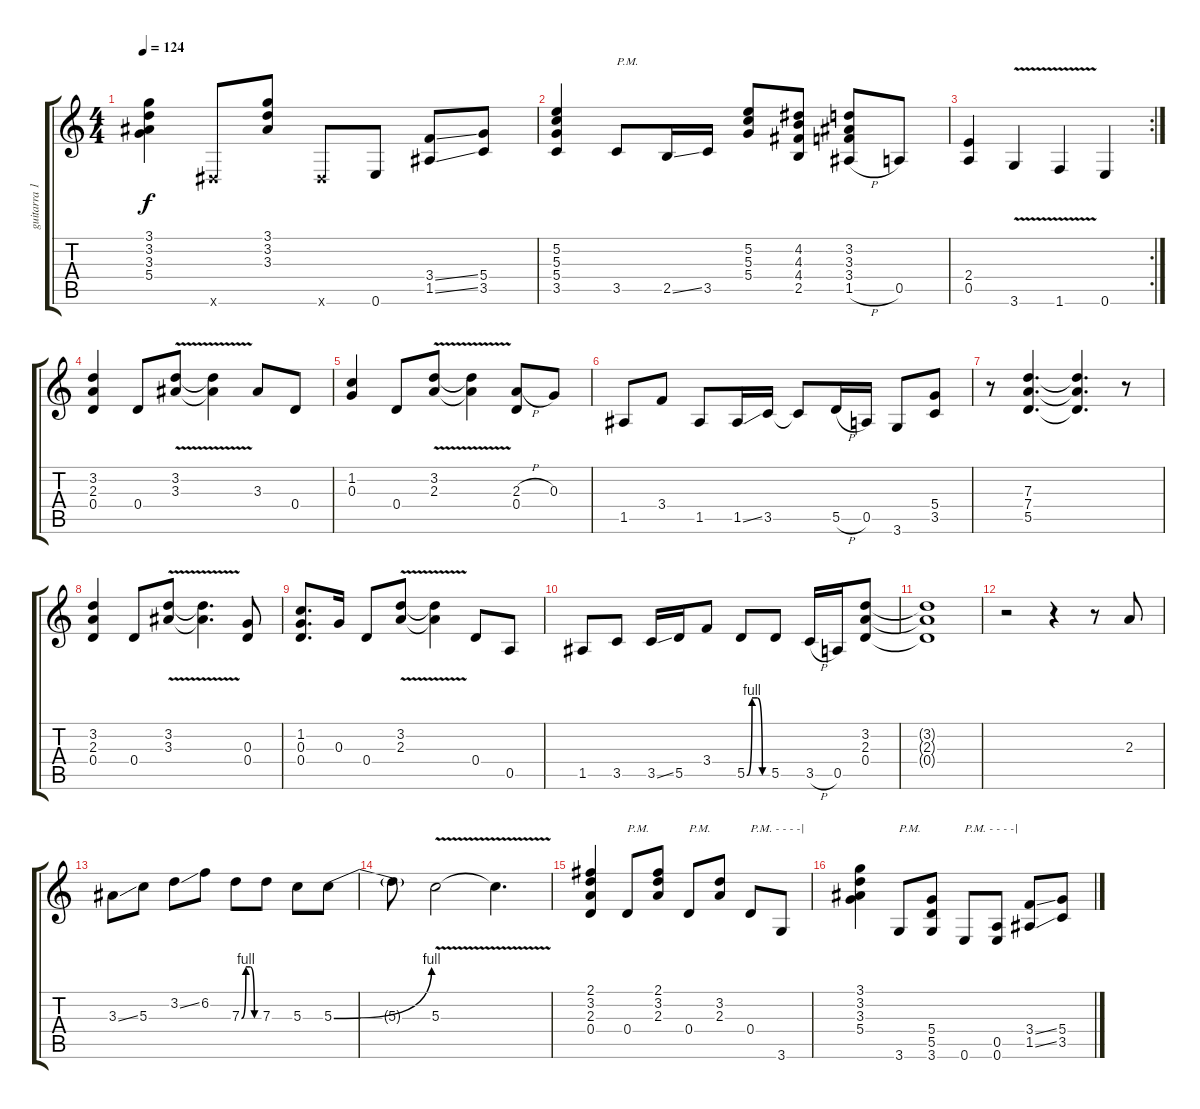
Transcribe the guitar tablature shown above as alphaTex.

\track ("guitarra 1" "guitarra 1") {instrument distortionguitar}
\staff {score tabs}
\tuning (E4 B3 G3 D3 A2 E2) {hide}
\ts (4 4)
\tempo 124
\clef g2
\ks c
(3.1 3.2 3.3 5.4).4{dy f} -1.6{x}.8 (3.1 3.2 3.3).8 -1.6{x}.8 0.6.8 (3.4{ss} 1.5{ss}).8 (5.4 3.5).8 |
(5.2 5.3 5.4 3.5).4 3.5.8{txt "P.M."} 2.5{ss}.16 3.5.16 (5.2 5.3 5.4).8 (4.2 4.3 4.4 2.5).8 (3.2 3.3 3.4 1.5{h}).8 0.5.8 |
\rc 2
(2.4 0.5).4 3.6{v}.4 1.6{v}.4 0.6.4 |
(3.2 2.3 0.4).4 0.4.8 (3.2{v} 3.3{v}).8 (3.2{t} 3.3{t}).4 3.3.8 0.4.8 |
(1.2 0.3).4 0.4.8 (3.2{v} 2.3{v}).8 (3.2{t} 2.3{t}).4 (2.3{h} 0.4).8 0.3.8 |
1.5.8 3.4.8 1.5.8 1.5{ss}.16 3.5.16 3.5{t}.8 5.5{h}.16 0.5.16 3.6.8 (5.4 3.5).8 |
r.8 (7.3 7.4 5.5).4{d} (7.3{t} 7.4{t} 5.5{t}).4{d} r.8 |
(3.2 2.3 0.4).4 0.4.8 (3.2{v} 3.3{v}).8 (3.2{t} 3.3{t}).4{d} (0.3 0.4).8 |
(1.2 0.3 0.4).8{d} 0.3.16 0.4.8 (3.2{v} 2.3{v}).8 (3.2{t} 2.3{t}).4 0.4.8 0.5.8 |
1.5.8 3.5.8 3.5{ss}.16 5.5.16 3.4.8 5.5{be (custom 0 0 15 4 30 4 45 0 60 0)}.8 5.5.8 3.5{h}.16 0.5.16 (3.2 2.3 0.4).8 |
(3.2{t} 2.3{t} 0.4{t}).1 |
r.2 r.4 r.8 2.3.8 |
3.3{ss}.8 5.3.8 3.2{ss}.8 6.2.8 7.3{be (custom 0 0 15 4 30 4 45 0 60 0)}.8 7.3.8 5.3.8 5.3{be (bend 0 0 60 4)}.8 |
5.3{t}.8 5.3{v}.2 5.3{t}.4{d} |
(2.1 3.2 2.3 0.4).4 0.4.8{txt "P.M."} (2.1 3.2 2.3).8 0.4.8{txt "P.M."} (3.2 2.3).8 0.4.8{txt "P.M. - - - -|"} 3.6.8 |
(3.1 3.2 3.3 5.4).4 3.6.8{txt "P.M."} (5.4 5.5 3.6).8 0.6.8{txt "P.M. - - - -|"} (0.5 0.6).8 (3.4{ss} 1.5{ss}).8 (5.4 3.5).8
